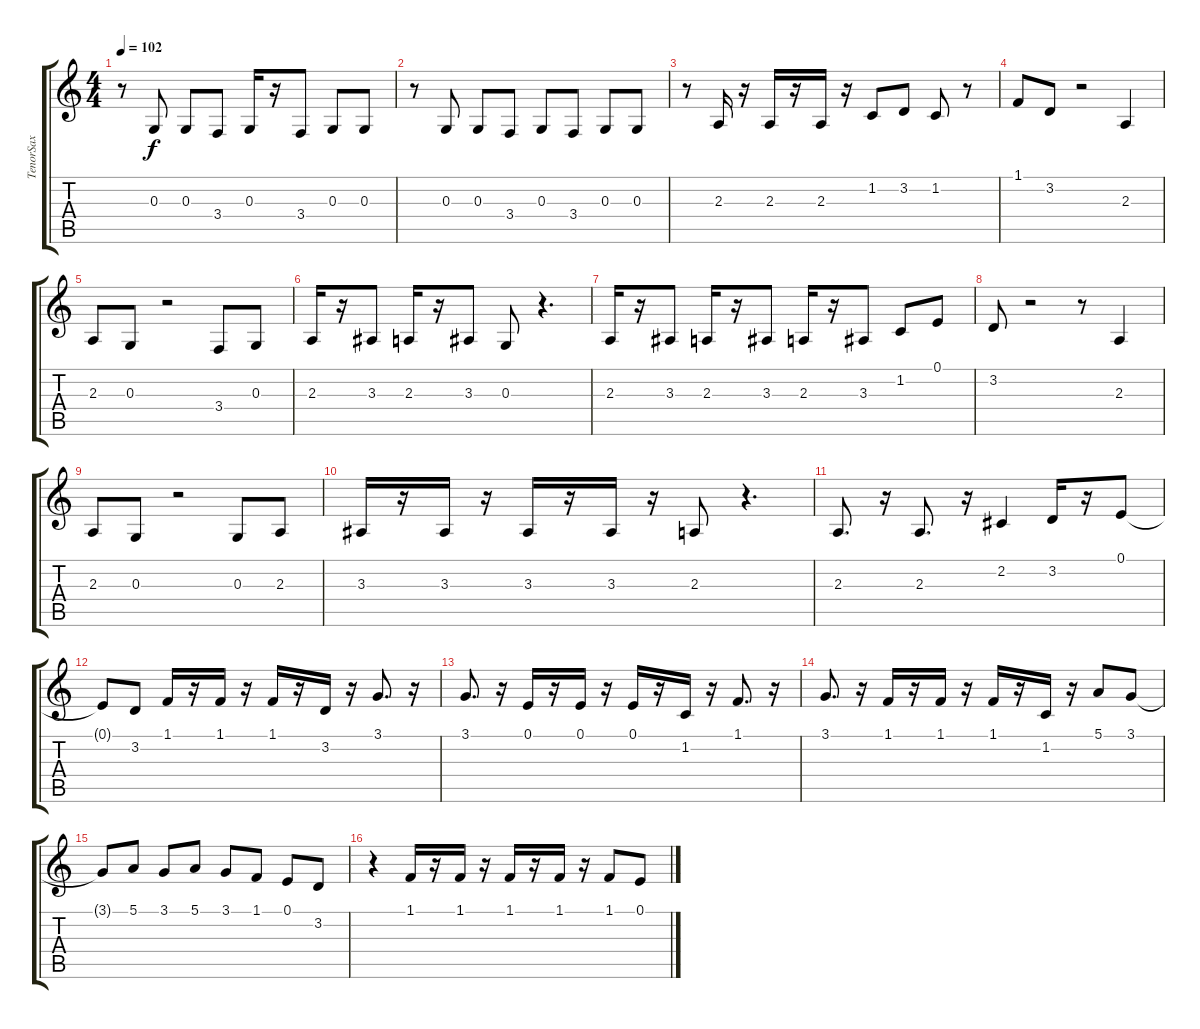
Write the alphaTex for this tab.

\track ("TenorSax" "TenorSax") {instrument tenorsax}
\staff {score tabs}
\tuning (E4 B3 G3 D3 A2 E2) {hide}
\ts (4 4)
\tempo 102
\clef g2
\ks c
r.8{dy f} 0.3.8 0.3.8 3.4.8 0.3.16 r.16 3.4.8 0.3.8 0.3.8 |
r.8 0.3.8 0.3.8 3.4.8 0.3.8 3.4.8 0.3.8 0.3.8 |
r.8 2.3.16 r.16 2.3.16 r.16 2.3.16 r.16 1.2.8 3.2.8 1.2.8 r.8 |
1.1.8 3.2.8 r.2 2.3.4 |
2.3.8 0.3.8 r.2 3.4.8 0.3.8 |
2.3.16 r.16 3.3.8 2.3.16 r.16 3.3.8 0.3.8 r.4{d} |
2.3.16 r.16 3.3.8 2.3.16 r.16 3.3.8 2.3.16 r.16 3.3.8 1.2.8 0.1.8 |
3.2.8 r.2 r.8 2.3.4 |
2.3.8 0.3.8 r.2 0.3.8 2.3.8 |
3.3.16 r.16 3.3.16 r.16 3.3.16 r.16 3.3.16 r.16 2.3.8 r.4{d} |
2.3.8{d} r.16 2.3.8{d} r.16 2.2.4 3.2.16 r.16 0.1.8 |
0.1{t}.8 3.2.8 1.1.16 r.16 1.1.16 r.16 1.1.16 r.16 3.2.16 r.16 3.1.8{d} r.16 |
3.1.8{d} r.16 0.1.16 r.16 0.1.16 r.16 0.1.16 r.16 1.2.16 r.16 1.1.8{d} r.16 |
3.1.8{d} r.16 1.1.16 r.16 1.1.16 r.16 1.1.16 r.16 1.2.16 r.16 5.1.8 3.1.8 |
3.1{t}.8 5.1.8 3.1.8 5.1.8 3.1.8 1.1.8 0.1.8 3.2.8 |
r.4 1.1.16 r.16 1.1.16 r.16 1.1.16 r.16 1.1.16 r.16 1.1.8 0.1.8
